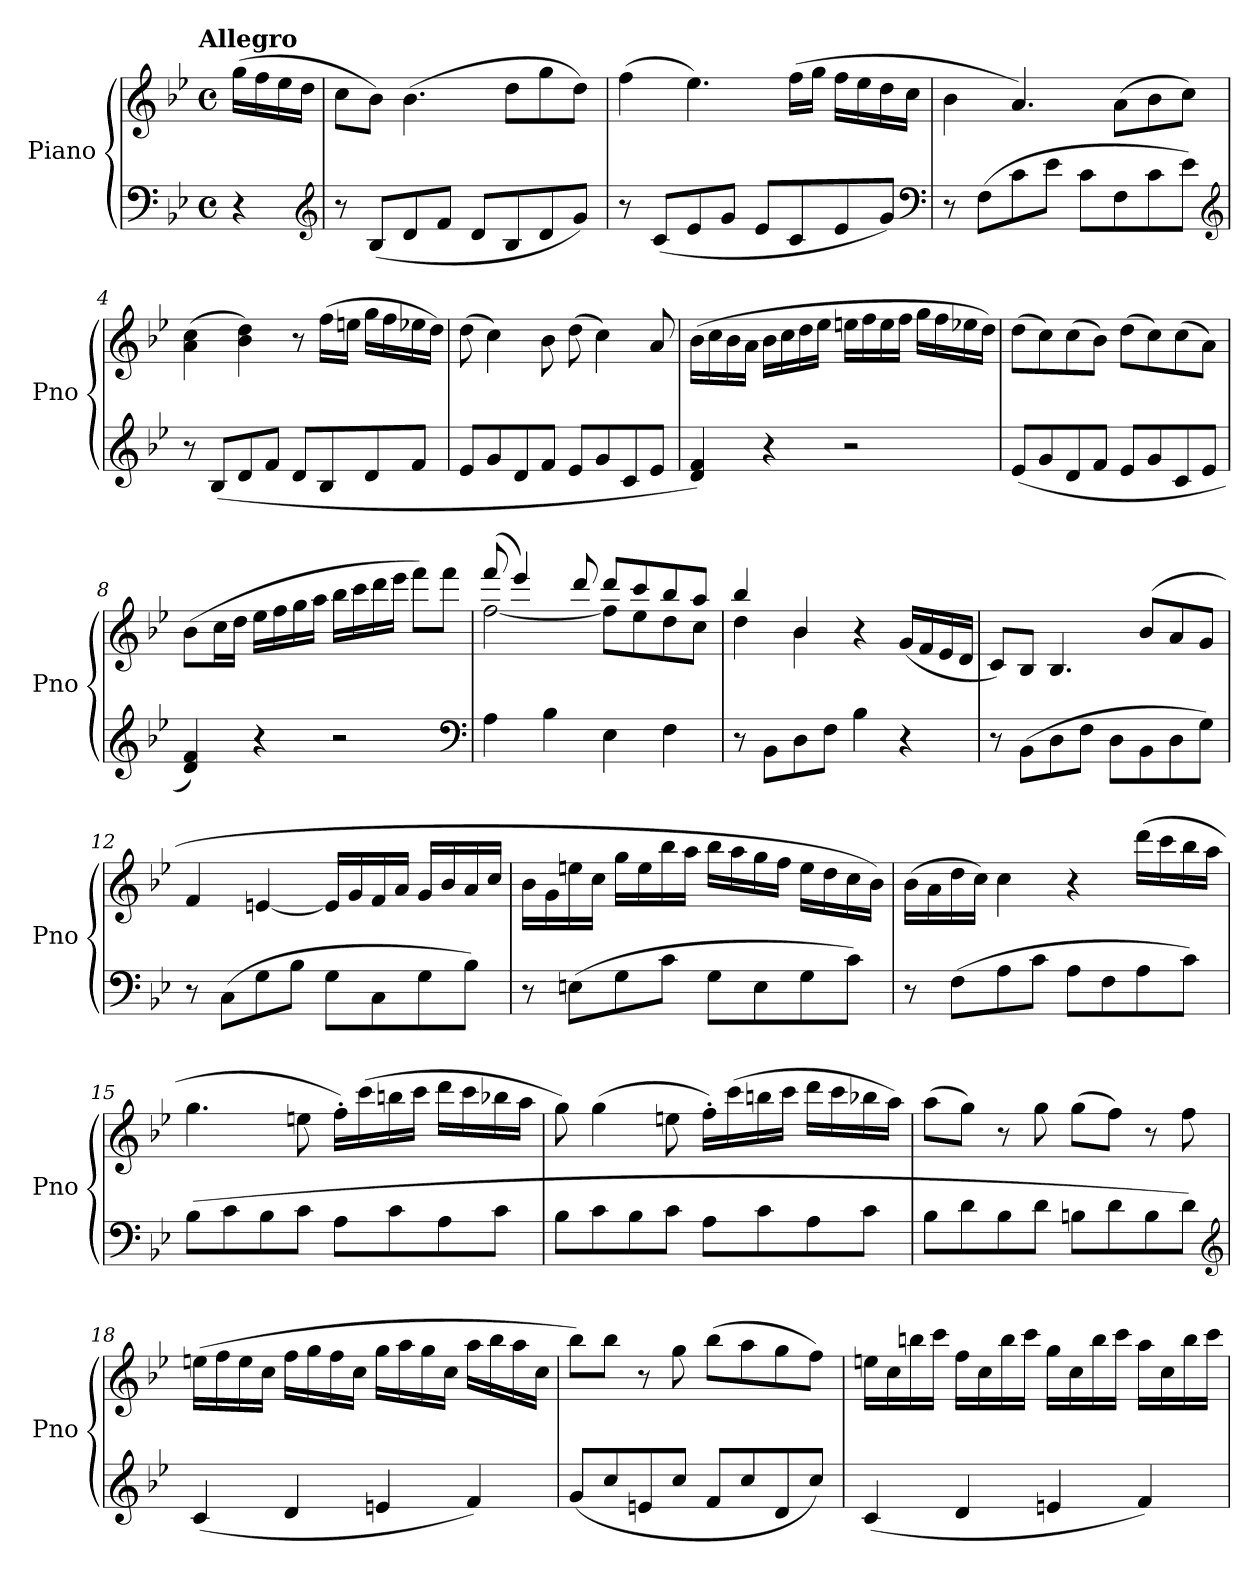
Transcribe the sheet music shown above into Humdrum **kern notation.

**kern	**kern
*part1	*part1
*staff2	*staff1
*I"Piano	*
*I'Pno	*
*clefF4	*clefG2
*k[b-e-]	*k[b-e-]
*B-:	*B-:
!!LO:TX:omd:t=Allegro
*M4/4	*M4/4
*met(c)	*met(c)
*MM120	*MM120
=	=
4r	(16ggLL
.	16ff
.	16ee-
.	16ddJJ
*clefG2	*
=1	=1
8r	8ccL
(8B-L	8b-J)
8d	(4.b-
8fJ	.
8dL	.
8B-	8ddL
8d	8gg
8gJ)	8ddJ)
=2	=2
8r	(4ff
(8cL	.
8e-	4.ee-)
8gJ	.
8e-L	.
8c	(16ffLL
.	16ggJJ
8e-	16ffLL
.	16ee-
8gJ)	16dd
.	16ccJJ
*clefF4	*
=3	=3
8r	4b-
(8FL	.
8c	4.a)
8e-J	.
8cL	.
8F	(8aL
8c	8b-
8e-J)	8ccJ)
*clefG2	*
=4	=4
8r	(4a 4cc
(8B-L	.
8d	4b- 4dd)
8fJ	.
8dL	8r
8B-	(16ffLL
.	16eenJJ
8d	16ggLL
.	16ff
8fJ	16ee-X
.	16ddJJ)
=5	=5
8e-L	(8dd
8g	4cc)
8d	.
8fJ	8b-
8e-L	(8dd
8g	4cc)
8c	.
8e-J	8a
=6	=6
4d 4f)	(16b-LL
.	16cc
.	16b-
.	16aJJ
4r	16b-LL
.	16cc
.	16dd
.	16ee-JJ
2r	16eenLL
.	16ff
.	16ee
.	16ffJJ
.	16ggLL
.	16ff
.	16ee-X
.	16ddJJ)
=7	=7
(8e-L	(8ddL
8g	8cc)
8d	(8cc
8fJ	8b-J)
8e-L	(8ddL
8g	8cc)
8c	(8cc
8e-J	8aJ)
=8	=8
4d 4f)	(8b-L
.	16ccL
.	16ddJJ
4r	16ee-LL
.	16ff
.	16gg
.	16aaJJ
2r	16bb-LL
.	16ccc
.	16ddd
.	16eee-JJ
.	8fffL)
.	8fffJ
*clefF4	*
=9	=9
*	*^
4A	(8fff	[2ff
.	4eee-)	.
4B-	.	.
.	8ddd	.
4E-	8dddL	8ffL]
.	8ccc	8ee-
4F	8bb-	8dd
.	8aaJ	8ccJ
=10	=10	=10
8r	4bb-	4dd
8BB-L	.	.
8D	4b-	4b-
8FJ	.	.
4B-	4r	2ryy
4r	(16gLL	.
.	16f	.
.	16e-	.
.	16dJJ	.
*	*v	*v
=11	=11
8r	8cL)
(8BB-L	8B-J
8D	4.B-
8FJ	.
8DL	.
8BB-	(8b-L
8D	8a
8GJ)	8gJ
=12	=12
8r	4f
(8CL	.
8G	[4en
8B-J	.
8GL	16eLL]
.	16g
8C	16f
.	16aJJ
8G	16gLL
.	16b-
8B-J)	16a
.	16ccJJ
=13	=13
8r	16b-LL
.	16g
(8EnL	16een
.	16ccJJ
8G	16ggLL
.	16ee
8cJ	16bb-
.	16aaJJ
8GL	16bb-LL
.	16aa
8E	16gg
.	16ffJJ
8G	16eeLL
.	16dd
8cJ)	16cc
.	16b-JJ)
=14	=14
8r	(16b-LL
.	16a
(8FL	16dd
.	16ccJJ)
8A	4cc
8cJ	.
8AL	4r
8F	.
8A	(16dddLL
.	16ccc
8cJ)	16bb-
.	16aaJJ
=15	=15
(8B-L	4.gg
8c	.
8B-	.
8cJ	8een
8AL	16ff'LL)
.	(16ccc
8c	16bbn
.	16cccJJ
8A	16dddLL
.	16ccc
8cJ	16bb-X
.	16aaJJ
=16	=16
8B-L	8gg)
8c	(4gg
8B-	.
8cJ	8een
8AL	16ff'LL)
.	(16ccc
8c	16bbn
.	16cccJJ
8A	16dddLL
.	16ccc
8cJ	16bb-X
.	16aaJJ)
=17	=17
8B-L	(8aaL
8d	8ggJ)
8B-	8r
8dJ	8gg
8BnL	(8ggL
8d	8ffJ)
8B	8r
8dJ)	8ff
*clefG2	*
=18	=18
(4c	(16eenLL
.	16ff
.	16ee
.	16ccJJ
4d	16ffLL
.	16gg
.	16ff
.	16ccJJ
4en	16ggLL
.	16aa
.	16gg
.	16ccJJ
4f)	16aaLL
.	16bb-
.	16aa
.	16ccJJ
=19	=19
(8gL	8bb-L)
8cc	8bb-J
8en	8r
8ccJ	8gg
8fL	(8bb-L
8cc	8aa
8d	8gg
8ccJ)	8ffJ)
=20	=20
(4c	16eenLL
.	16cc
.	16bbn
.	16cccJJ
4d	16ffLL
.	16cc
.	16bb
.	16cccJJ
4en	16ggLL
.	16cc
.	16bb
.	16cccJJ
4f)	16aaLL
.	16cc
.	16bb
.	16cccJJ
=	=
*-	*-
